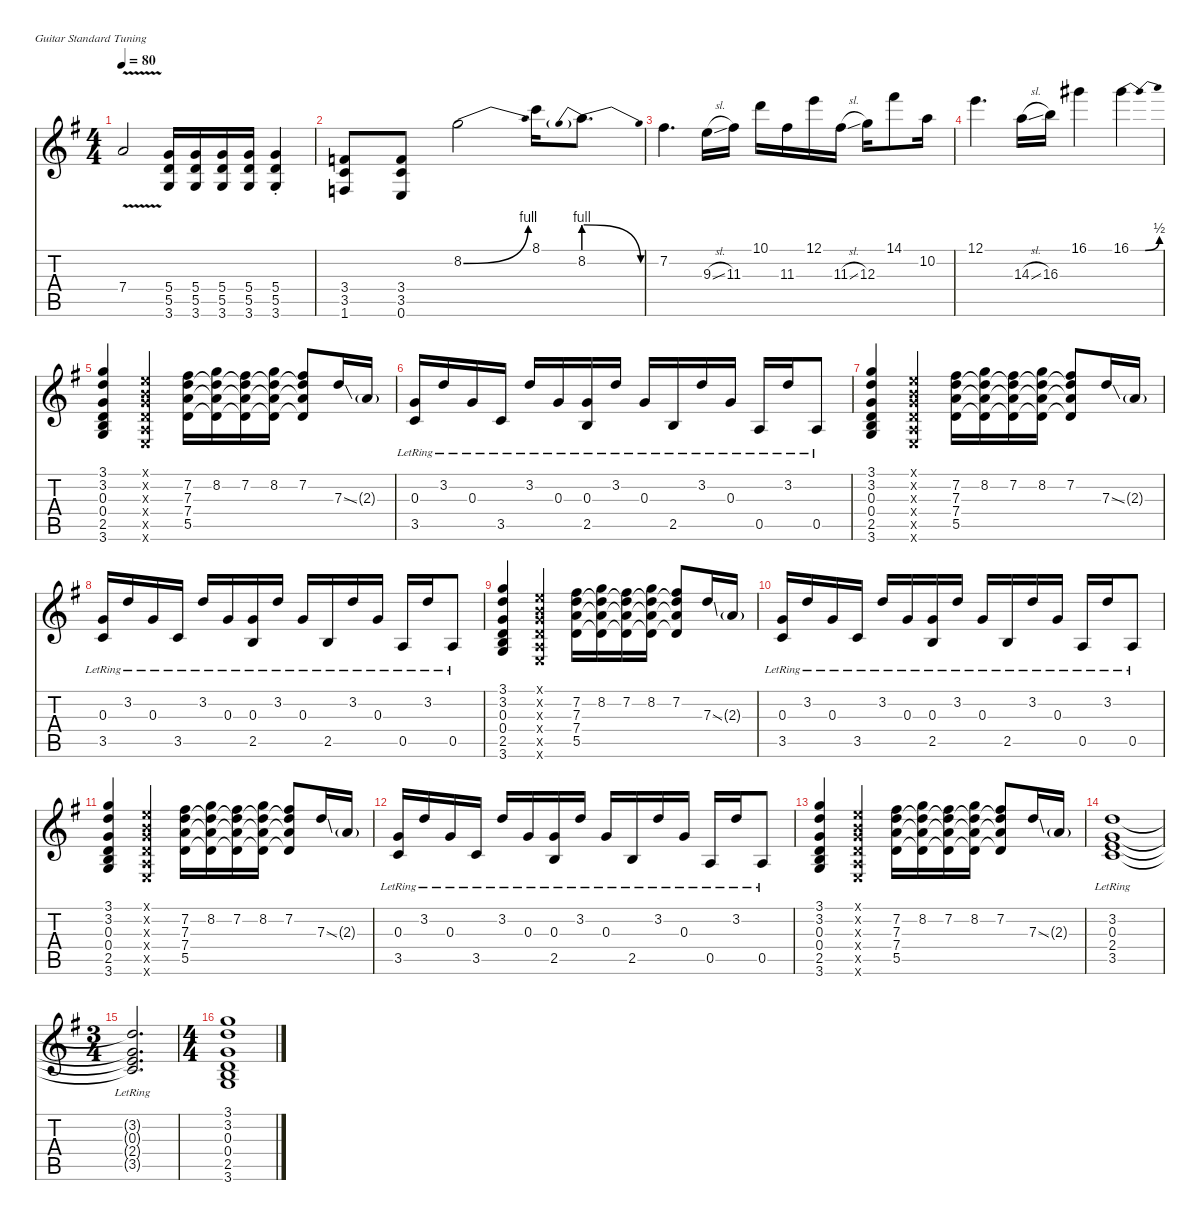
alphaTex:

\defaultSystemsLayout 4
\hideDynamics
\bracketExtendMode nobrackets
\singleTrackTrackNamePolicy hidden
\multiTrackTrackNamePolicy hidden
\firstSystemTrackNameMode fullname
\firstSystemTrackNameOrientation horizontal
\otherSystemsTrackNameOrientation horizontal
\track ("Track 2" "dist.guit.") {mute instrument distortionguitar}
\staff {score tabs}
\tuning (E4 B3 G3 D3 A2 E2)
\ts (4 4)
\tempo 80
\clef g2
\ks g
7.4{v acc forcenatural}.2{dy f beam Up} (5.4{acc forcenatural} 5.5{acc forcenatural} 3.6{acc forcenatural}).16{beam Up} (5.4{acc forcenatural} 5.5{acc forcenatural} 3.6{acc forcenatural}).16{beam Up} (5.4{acc forcenatural} 5.5{acc forcenatural} 3.6{acc forcenatural}).16{beam Up} (5.4{acc forcenatural} 5.5{acc forcenatural} 3.6{acc forcenatural}).16{beam Up} (5.4{st acc forcenatural} 5.5{st acc forcenatural} 3.6{st acc forcenatural}).4{beam Up} |
(3.4{acc forcenatural} 3.5{acc forcenatural} 1.6{acc forcenatural}).8{beam Up} (3.4{acc forcenatural} 3.5{acc forcenatural} 0.6{acc forcenatural}).8{beam Up} 8.2{be (bend 0 0 15 4) acc forcenatural}.2{dy ff beam Down} 8.1{acc forcenatural}.16{beam Down} 8.2{be (prebendrelease 0 4 30 0)}.8{d beam Down} |
7.2{acc #}.4{d beam Down} 9.3{sl acc forcenatural}.16{beam Down} 11.3{acc #}.16{beam Down} 10.1{acc forcenatural}.16{beam Down} 11.3{acc #}.16{beam Down} 12.1{acc forcenatural}.16{beam Down} 11.3{sl acc #}.16{beam Down} 12.3{acc forcenatural}.16{beam Down} 14.1{acc #}.8{beam Down} 10.2{acc forcenatural}.16{beam Down} |
12.1{acc forcenatural}.4{d beam Down} 14.3{sl acc forcenatural}.16{beam Down} 16.3{acc forcenatural}.16{beam Down} 16.1{acc #}.4{beam Down} 16.1{be (bendrelease 0 0 15 2 25.0000008 2 9.999999599999999 0) acc #}.4{beam Down} |
(3.1{acc forcenatural} 3.2{acc forcenatural} 0.3{acc forcenatural} 0.4{acc forcenatural} 2.5{acc forcenatural} 3.6{acc forcenatural}).4{dy f beam Up} (0.1{x acc forcenatural} 0.2{x acc forcenatural} 0.3{x acc forcenatural} 0.4{x acc forcenatural} 0.5{x acc forcenatural} 0.6{x acc forcenatural}).4{beam Up} (7.2{acc #} 7.3{acc forcenatural} 7.4{acc forcenatural} 5.5{acc forcenatural}).16{beam Down} (8.2{acc forcenatural} 7.3{t acc forcenatural} 7.4{t acc forcenatural} 5.5{t acc forcenatural}).16{beam Down} (7.2{acc #} 7.3{t acc forcenatural} 7.4{t acc forcenatural} 5.5{t acc forcenatural}).16{beam Down} (8.2{acc forcenatural} 7.3{t acc forcenatural} 7.4{t acc forcenatural} 5.5{t acc forcenatural}).16{beam Down} (7.2{acc #} 7.3{t acc forcenatural} 7.4{t acc forcenatural} 5.5{t acc forcenatural}).8{beam Up} 7.3{ss acc forcenatural}.16{beam Up} 2.3{g acc forcenatural}.16{dy mf beam Up} |
(0.3{lr acc forcenatural} 3.5{lr acc forcenatural}).16{dy f beam Up} 3.2{lr acc forcenatural}.16{beam Up} 0.3{lr acc forcenatural}.16{beam Up} 3.5{lr acc forcenatural}.16{beam Up} 3.2{lr acc forcenatural}.16{beam Up} 0.3{lr acc forcenatural}.16{beam Up} (0.3{lr acc forcenatural} 2.5{lr acc forcenatural}).16{beam Up} 3.2{lr acc forcenatural}.16{beam Up} 0.3{lr acc forcenatural}.16{beam Up} 2.5{lr acc forcenatural}.16{beam Up} 3.2{lr acc forcenatural}.16{beam Up} 0.3{lr acc forcenatural}.16{beam Up} 0.5{lr acc forcenatural}.16{beam Up} 3.2{lr acc forcenatural}.16{beam Up} 0.5{lr acc forcenatural}.8{beam Up} |
(3.1{acc forcenatural} 3.2{acc forcenatural} 0.3{acc forcenatural} 0.4{acc forcenatural} 2.5{acc forcenatural} 3.6{acc forcenatural}).4{beam Up} (0.1{x acc forcenatural} 0.2{x acc forcenatural} 0.3{x acc forcenatural} 0.4{x acc forcenatural} 0.5{x acc forcenatural} 0.6{x acc forcenatural}).4{beam Up} (7.2{acc #} 7.3{acc forcenatural} 7.4{acc forcenatural} 5.5{acc forcenatural}).16{beam Down} (8.2{acc forcenatural} 7.3{t acc forcenatural} 7.4{t acc forcenatural} 5.5{t acc forcenatural}).16{beam Down} (7.2{acc #} 7.3{t acc forcenatural} 7.4{t acc forcenatural} 5.5{t acc forcenatural}).16{beam Down} (8.2{acc forcenatural} 7.3{t acc forcenatural} 7.4{t acc forcenatural} 5.5{t acc forcenatural}).16{beam Down} (7.2{acc #} 7.3{t acc forcenatural} 7.4{t acc forcenatural} 5.5{t acc forcenatural}).8{beam Up} 7.3{ss acc forcenatural}.16{beam Up} 2.3{g acc forcenatural}.16{dy mf beam Up} |
(0.3{lr acc forcenatural} 3.5{lr acc forcenatural}).16{dy f beam Up} 3.2{lr acc forcenatural}.16{beam Up} 0.3{lr acc forcenatural}.16{beam Up} 3.5{lr acc forcenatural}.16{beam Up} 3.2{lr acc forcenatural}.16{beam Up} 0.3{lr acc forcenatural}.16{beam Up} (0.3{lr acc forcenatural} 2.5{lr acc forcenatural}).16{beam Up} 3.2{lr acc forcenatural}.16{beam Up} 0.3{lr acc forcenatural}.16{beam Up} 2.5{lr acc forcenatural}.16{beam Up} 3.2{lr acc forcenatural}.16{beam Up} 0.3{lr acc forcenatural}.16{beam Up} 0.5{lr acc forcenatural}.16{beam Up} 3.2{lr acc forcenatural}.16{beam Up} 0.5{lr acc forcenatural}.8{beam Up} |
(3.1{acc forcenatural} 3.2{acc forcenatural} 0.3{acc forcenatural} 0.4{acc forcenatural} 2.5{acc forcenatural} 3.6{acc forcenatural}).4{beam Up} (0.1{x acc forcenatural} 0.2{x acc forcenatural} 0.3{x acc forcenatural} 0.4{x acc forcenatural} 0.5{x acc forcenatural} 0.6{x acc forcenatural}).4{beam Up} (7.2{acc #} 7.3{acc forcenatural} 7.4{acc forcenatural} 5.5{acc forcenatural}).16{beam Down} (8.2{acc forcenatural} 7.3{t acc forcenatural} 7.4{t acc forcenatural} 5.5{t acc forcenatural}).16{beam Down} (7.2{acc #} 7.3{t acc forcenatural} 7.4{t acc forcenatural} 5.5{t acc forcenatural}).16{beam Down} (8.2{acc forcenatural} 7.3{t acc forcenatural} 7.4{t acc forcenatural} 5.5{t acc forcenatural}).16{beam Down} (7.2{acc #} 7.3{t acc forcenatural} 7.4{t acc forcenatural} 5.5{t acc forcenatural}).8{beam Up} 7.3{ss acc forcenatural}.16{beam Up} 2.3{g acc forcenatural}.16{dy mf beam Up} |
(0.3{lr acc forcenatural} 3.5{lr acc forcenatural}).16{dy f beam Up} 3.2{lr acc forcenatural}.16{beam Up} 0.3{lr acc forcenatural}.16{beam Up} 3.5{lr acc forcenatural}.16{beam Up} 3.2{lr acc forcenatural}.16{beam Up} 0.3{lr acc forcenatural}.16{beam Up} (0.3{lr acc forcenatural} 2.5{lr acc forcenatural}).16{beam Up} 3.2{lr acc forcenatural}.16{beam Up} 0.3{lr acc forcenatural}.16{beam Up} 2.5{lr acc forcenatural}.16{beam Up} 3.2{lr acc forcenatural}.16{beam Up} 0.3{lr acc forcenatural}.16{beam Up} 0.5{lr acc forcenatural}.16{beam Up} 3.2{lr acc forcenatural}.16{beam Up} 0.5{lr acc forcenatural}.8{beam Up} |
(3.1{acc forcenatural} 3.2{acc forcenatural} 0.3{acc forcenatural} 0.4{acc forcenatural} 2.5{acc forcenatural} 3.6{acc forcenatural}).4{beam Up} (0.1{x acc forcenatural} 0.2{x acc forcenatural} 0.3{x acc forcenatural} 0.4{x acc forcenatural} 0.5{x acc forcenatural} 0.6{x acc forcenatural}).4{beam Up} (7.2{acc #} 7.3{acc forcenatural} 7.4{acc forcenatural} 5.5{acc forcenatural}).16{beam Down} (8.2{acc forcenatural} 7.3{t acc forcenatural} 7.4{t acc forcenatural} 5.5{t acc forcenatural}).16{beam Down} (7.2{acc #} 7.3{t acc forcenatural} 7.4{t acc forcenatural} 5.5{t acc forcenatural}).16{beam Down} (8.2{acc forcenatural} 7.3{t acc forcenatural} 7.4{t acc forcenatural} 5.5{t acc forcenatural}).16{beam Down} (7.2{acc #} 7.3{t acc forcenatural} 7.4{t acc forcenatural} 5.5{t acc forcenatural}).8{beam Up} 7.3{ss acc forcenatural}.16{beam Up} 2.3{g acc forcenatural}.16{dy mf beam Up} |
(0.3{lr acc forcenatural} 3.5{lr acc forcenatural}).16{dy f beam Up} 3.2{lr acc forcenatural}.16{beam Up} 0.3{lr acc forcenatural}.16{beam Up} 3.5{lr acc forcenatural}.16{beam Up} 3.2{lr acc forcenatural}.16{beam Up} 0.3{lr acc forcenatural}.16{beam Up} (0.3{lr acc forcenatural} 2.5{lr acc forcenatural}).16{beam Up} 3.2{lr acc forcenatural}.16{beam Up} 0.3{lr acc forcenatural}.16{beam Up} 2.5{lr acc forcenatural}.16{beam Up} 3.2{lr acc forcenatural}.16{beam Up} 0.3{lr acc forcenatural}.16{beam Up} 0.5{lr acc forcenatural}.16{beam Up} 3.2{lr acc forcenatural}.16{beam Up} 0.5{lr acc forcenatural}.8{beam Up} |
(3.1{acc forcenatural} 3.2{acc forcenatural} 0.3{acc forcenatural} 0.4{acc forcenatural} 2.5{acc forcenatural} 3.6{acc forcenatural}).4{beam Up} (0.1{x acc forcenatural} 0.2{x acc forcenatural} 0.3{x acc forcenatural} 0.4{x acc forcenatural} 0.5{x acc forcenatural} 0.6{x acc forcenatural}).4{beam Up} (7.2{acc #} 7.3{acc forcenatural} 7.4{acc forcenatural} 5.5{acc forcenatural}).16{beam Down} (8.2{acc forcenatural} 7.3{t acc forcenatural} 7.4{t acc forcenatural} 5.5{t acc forcenatural}).16{beam Down} (7.2{acc #} 7.3{t acc forcenatural} 7.4{t acc forcenatural} 5.5{t acc forcenatural}).16{beam Down} (8.2{acc forcenatural} 7.3{t acc forcenatural} 7.4{t acc forcenatural} 5.5{t acc forcenatural}).16{beam Down} (7.2{acc #} 7.3{t acc forcenatural} 7.4{t acc forcenatural} 5.5{t acc forcenatural}).8{beam Up} 7.3{ss acc forcenatural}.16{beam Up} 2.3{g acc forcenatural}.16{dy mf beam Up} |
(3.2{acc forcenatural} 0.3{lr acc forcenatural} 2.4{acc forcenatural} 3.5{lr acc forcenatural}).1{dy f beam Up} |
\ts (3 4)
\beaming (8 2 2 2)
(3.2{t acc forcenatural} 0.3{lr t acc forcenatural} 2.4{t acc forcenatural} 3.5{lr t acc forcenatural}).2{d beam Up} |
\ts (4 4)
\beaming (8 2 2 2 2)
(3.1{acc forcenatural} 3.2{acc forcenatural} 0.3{acc forcenatural} 0.4{acc forcenatural} 2.5{acc forcenatural} 3.6{acc forcenatural}).1{dy ff beam Up}
